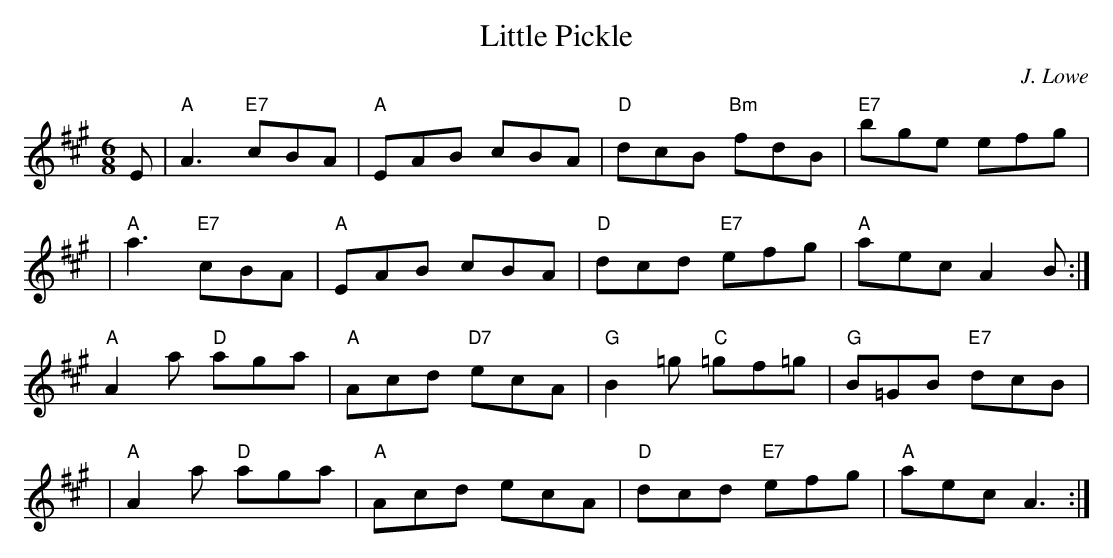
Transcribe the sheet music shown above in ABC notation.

X:1
T:Little Pickle
M:6/8
L:1/8
C:J. Lowe
K:A
E|"A" A3 "E7" cBA|"A" EAB cBA|"D" dcB "Bm" fdB|"E7" bge efg|
|"A" a3 "E7" cBA|"A" EAB cBA|"D"dcd "E7"efg|"A"aec A2 B:|
"A" A2 a "D" aga|"A" Acd "D7" ecA|"G" B2 =g "C" =gf=g|"G" B=GB "E7" dcB|
|"A" A2 a "D" aga|"A" Acd ecA|"D" dcd "E7" efg|"A" aec A3:|]
